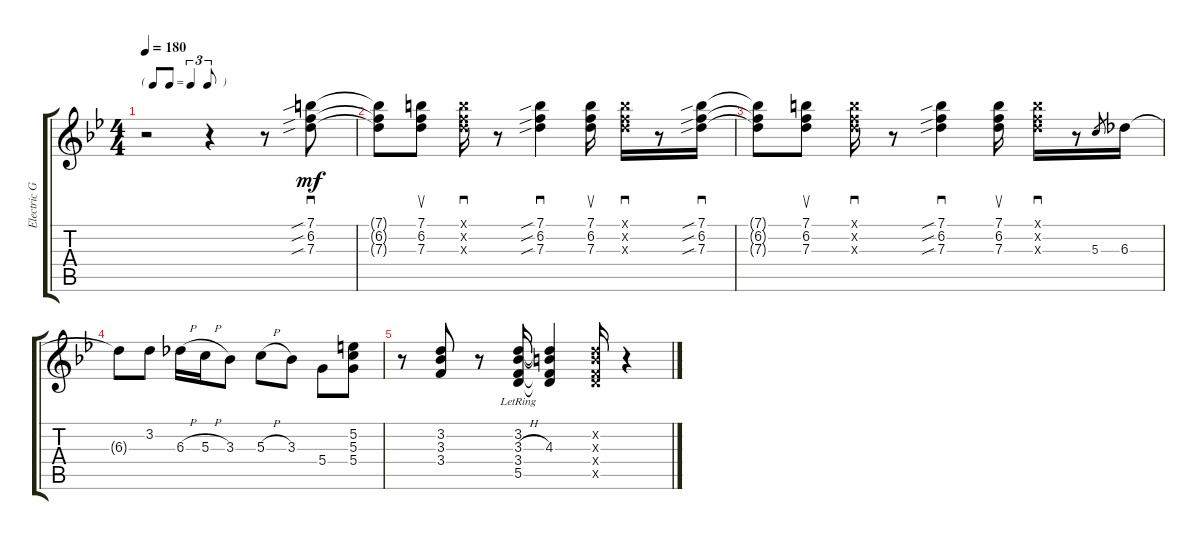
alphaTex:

\track ("Electric Guitar" "Electric G") {instrument electricguitarclean}
\staff {score tabs}
\tuning (E4 B3 G3 D3 A2 E2) {hide}
\ts (4 4)
\tf triplet8th
\tempo 180
\clef g2
\ks gminor
r.2{dy mf instrument electricguitarclean} r.4 r.8 (7.1{sib} 6.2{sib} 7.3{sib}).8{sd} |
(7.1{t} 6.2{t} 7.3{t}).8 (7.1 6.2 7.3).8{su} (7.1{x} 6.2{x} 7.3{x}).16{sd} r.8 (7.1{sib} 6.2{sib} 7.3{sib}).4{sd} (7.1 6.2 7.3).16{su} (7.1{x} 6.2{x} 7.3{x}).16{sd} r.8 (7.1{sib} 6.2{sib} 7.3{sib}).16{sd} |
(7.1{t} 6.2{t} 7.3{t}).8 (7.1 6.2 7.3).8{su} (7.1{x} 6.2{x} 7.3{x}).16{sd} r.8 (7.1{sib} 6.2{sib} 7.3{sib}).4{sd} (7.1 6.2 7.3).16{su} (7.1{x} 6.2{x} 7.3{x}).16{sd} r.8 5.3.8{gr} 6.3.16 |
6.3{t}.8 3.2.8 6.3{h}.16 5.3{h}.16 3.3.8 5.3{h}.8 3.3.8 5.4.8 (5.2 5.3 5.4).8 |
r.8 (3.2 3.3 3.4).8 r.8 (3.2{lr} 3.3{h lr} 3.4{lr} 5.5{lr}).16 (3.2{t} 4.3 3.4{t} 5.5{t}).4 (3.2{x} 4.3{x} 3.4{x} 5.5{x}).16 r.4
